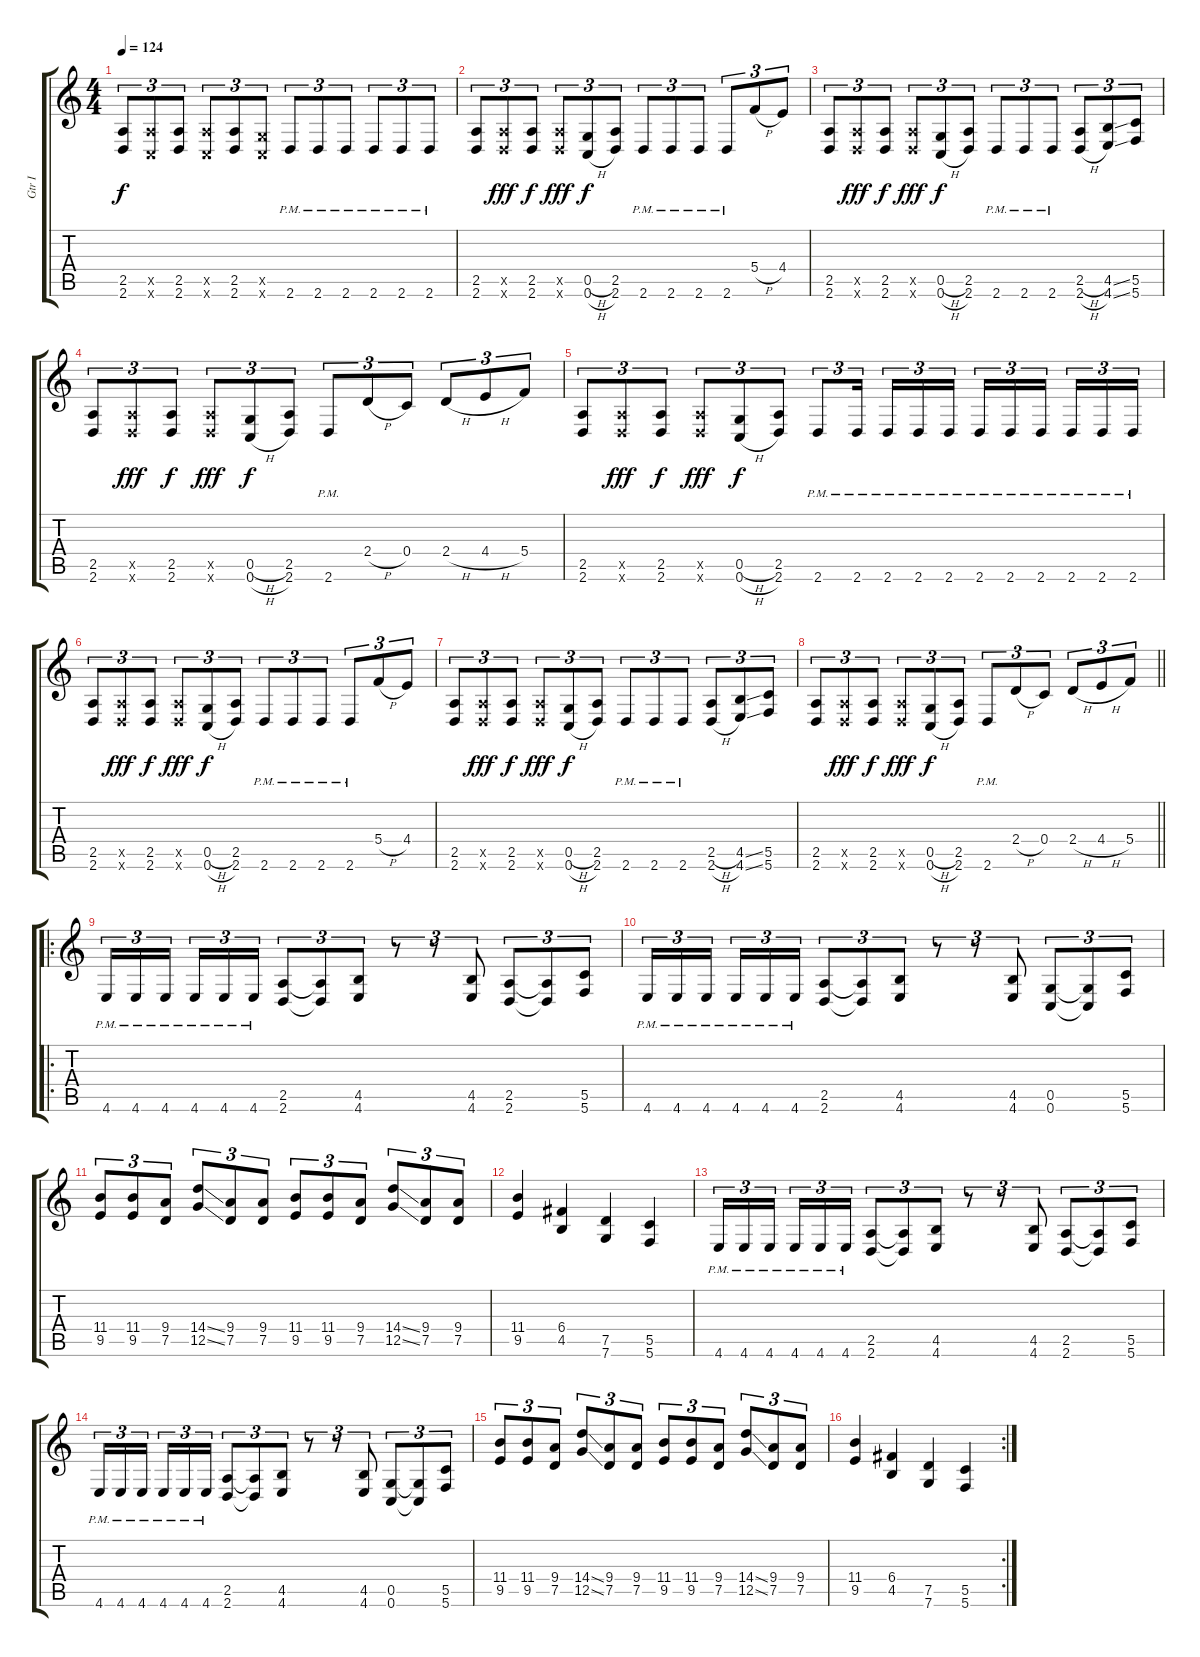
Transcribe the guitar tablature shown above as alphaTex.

\track ("Gtr I" "Gtr I") {instrument overdrivenguitar}
\staff {score tabs}
\tuning (D4 A3 F3 C3 G2 C2) {hide}
\ts (4 4)
\tempo 124
\clef g2
\ks c
(2.5 2.6).8{tu (3 2) dy f} (2.5{x} 0.6{x}).8{tu (3 2)} (2.5 2.6).8{tu (3 2)} (2.5{x} 0.6{x}).8{tu (3 2)} (2.5 2.6).8{tu (3 2)} (0.5{x} 0.6{x}).8{tu (3 2)} 2.6{pm}.8{tu (3 2)} 2.6{pm}.8{tu (3 2)} 2.6{pm}.8{tu (3 2)} 2.6{pm}.8{tu (3 2)} 2.6{pm}.8{tu (3 2)} 2.6{pm}.8{tu (3 2)} |
(2.5 2.6).8{tu (3 2)} (2.5{x} 2.6{x}).8{tu (3 2) dy fff} (2.5 2.6).8{tu (3 2) dy f} (2.5{x} 2.6{x}).8{tu (3 2) dy fff} (0.5{h} 0.6{h}).8{tu (3 2) dy f} (2.5 2.6).8{tu (3 2)} 2.6{pm}.8{tu (3 2)} 2.6{pm}.8{tu (3 2)} 2.6{pm}.8{tu (3 2)} 2.6{pm}.8{tu (3 2)} 5.4{h}.8{tu (3 2)} 4.4.8{tu (3 2)} |
(2.5 2.6).8{tu (3 2)} (2.5{x} 2.6{x}).8{tu (3 2) dy fff} (2.5 2.6).8{tu (3 2) dy f} (2.5{x} 2.6{x}).8{tu (3 2) dy fff} (0.5{h} 0.6{h}).8{tu (3 2) dy f} (2.5 2.6).8{tu (3 2)} 2.6{pm}.8{tu (3 2)} 2.6{pm}.8{tu (3 2)} 2.6{pm}.8{tu (3 2)} (2.5{h} 2.6{h}).8{tu (3 2)} (4.5{ss} 4.6{ss}).8{tu (3 2)} (5.5 5.6).8{tu (3 2)} |
(2.5 2.6).8{tu (3 2)} (2.5{x} 2.6{x}).8{tu (3 2) dy fff} (2.5 2.6).8{tu (3 2) dy f} (2.5{x} 2.6{x}).8{tu (3 2) dy fff} (0.5{h} 0.6{h}).8{tu (3 2) dy f} (2.5 2.6).8{tu (3 2)} 2.6{pm}.8{tu (3 2)} 2.4{h}.8{tu (3 2)} 0.4.8{tu (3 2)} 2.4{h}.8{tu (3 2)} 4.4{h}.8{tu (3 2)} 5.4.8{tu (3 2)} |
(2.5 2.6).8{tu (3 2)} (2.5{x} 2.6{x}).8{tu (3 2) dy fff} (2.5 2.6).8{tu (3 2) dy f} (2.5{x} 2.6{x}).8{tu (3 2) dy fff} (0.5{h} 0.6{h}).8{tu (3 2) dy f} (2.5 2.6).8{tu (3 2)} 2.6{pm}.8{tu (3 2)} 2.6{pm}.16{tu (3 2) beam splitsecondary} 2.6{pm}.16{tu (3 2)} 2.6{pm}.16{tu (3 2)} 2.6{pm}.16{tu (3 2)} 2.6{pm}.16{tu (3 2)} 2.6{pm}.16{tu (3 2)} 2.6{pm}.16{tu (3 2) beam splitsecondary} 2.6{pm}.16{tu (3 2)} 2.6{pm}.16{tu (3 2)} 2.6{pm}.16{tu (3 2)} |
(2.5 2.6).8{tu (3 2)} (2.5{x} 2.6{x}).8{tu (3 2) dy fff} (2.5 2.6).8{tu (3 2) dy f} (2.5{x} 2.6{x}).8{tu (3 2) dy fff} (0.5{h} 0.6{h}).8{tu (3 2) dy f} (2.5 2.6).8{tu (3 2)} 2.6{pm}.8{tu (3 2)} 2.6{pm}.8{tu (3 2)} 2.6{pm}.8{tu (3 2)} 2.6{pm}.8{tu (3 2)} 5.4{h}.8{tu (3 2)} 4.4.8{tu (3 2)} |
(2.5 2.6).8{tu (3 2)} (2.5{x} 2.6{x}).8{tu (3 2) dy fff} (2.5 2.6).8{tu (3 2) dy f} (2.5{x} 2.6{x}).8{tu (3 2) dy fff} (0.5{h} 0.6{h}).8{tu (3 2) dy f} (2.5 2.6).8{tu (3 2)} 2.6{pm}.8{tu (3 2)} 2.6{pm}.8{tu (3 2)} 2.6{pm}.8{tu (3 2)} (2.5{h} 2.6{h}).8{tu (3 2)} (4.5{ss} 4.6{ss}).8{tu (3 2)} (5.5 5.6).8{tu (3 2)} |
\barLineRight lightlight
(2.5 2.6).8{tu (3 2)} (2.5{x} 2.6{x}).8{tu (3 2) dy fff} (2.5 2.6).8{tu (3 2) dy f} (2.5{x} 2.6{x}).8{tu (3 2) dy fff} (0.5{h} 0.6{h}).8{tu (3 2) dy f} (2.5 2.6).8{tu (3 2)} 2.6{pm}.8{tu (3 2)} 2.4{h}.8{tu (3 2)} 0.4.8{tu (3 2)} 2.4{h}.8{tu (3 2)} 4.4{h}.8{tu (3 2)} 5.4.8{tu (3 2)} |
\ro
4.6{pm}.16{tu (3 2)} 4.6{pm}.16{tu (3 2)} 4.6{pm}.16{tu (3 2) beam splitsecondary} 4.6{pm}.16{tu (3 2)} 4.6{pm}.16{tu (3 2)} 4.6{pm}.16{tu (3 2)} (2.5 2.6).8{tu (3 2)} (2.5{t} 2.6{t}).8{tu (3 2)} (4.5 4.6).8{tu (3 2)} r.8{tu (3 2)} r.8{tu (3 2)} (4.5 4.6).8{tu (3 2)} (2.5 2.6).8{tu (3 2)} (2.5{t} 2.6{t}).8{tu (3 2)} (5.5 5.6).8{tu (3 2)} |
4.6{pm}.16{tu (3 2)} 4.6{pm}.16{tu (3 2)} 4.6{pm}.16{tu (3 2) beam splitsecondary} 4.6{pm}.16{tu (3 2)} 4.6{pm}.16{tu (3 2)} 4.6{pm}.16{tu (3 2)} (2.5 2.6).8{tu (3 2)} (2.5{t} 2.6{t}).8{tu (3 2)} (4.5 4.6).8{tu (3 2)} r.8{tu (3 2)} r.8{tu (3 2)} (4.5 4.6).8{tu (3 2)} (0.5 0.6).8{tu (3 2)} (0.5{t} 0.6{t}).8{tu (3 2)} (5.5 5.6).8{tu (3 2)} |
(11.4 9.5).8{tu (3 2)} (11.4 9.5).8{tu (3 2)} (9.4 7.5).8{tu (3 2)} (14.4{ss} 12.5{ss}).8{tu (3 2)} (9.4 7.5).8{tu (3 2)} (9.4 7.5).8{tu (3 2)} (11.4 9.5).8{tu (3 2)} (11.4 9.5).8{tu (3 2)} (9.4 7.5).8{tu (3 2)} (14.4{ss} 12.5{ss}).8{tu (3 2)} (9.4 7.5).8{tu (3 2)} (9.4 7.5).8{tu (3 2)} |
(11.4 9.5).4 (6.4 4.5).4 (7.5 7.6).4 (5.5 5.6).4 |
4.6{pm}.16{tu (3 2)} 4.6{pm}.16{tu (3 2)} 4.6{pm}.16{tu (3 2) beam splitsecondary} 4.6{pm}.16{tu (3 2)} 4.6{pm}.16{tu (3 2)} 4.6{pm}.16{tu (3 2)} (2.5 2.6).8{tu (3 2)} (2.5{t} 2.6{t}).8{tu (3 2)} (4.5 4.6).8{tu (3 2)} r.8{tu (3 2)} r.8{tu (3 2)} (4.5 4.6).8{tu (3 2)} (2.5 2.6).8{tu (3 2)} (2.5{t} 2.6{t}).8{tu (3 2)} (5.5 5.6).8{tu (3 2)} |
4.6{pm}.16{tu (3 2)} 4.6{pm}.16{tu (3 2)} 4.6{pm}.16{tu (3 2) beam splitsecondary} 4.6{pm}.16{tu (3 2)} 4.6{pm}.16{tu (3 2)} 4.6{pm}.16{tu (3 2)} (2.5 2.6).8{tu (3 2)} (2.5{t} 2.6{t}).8{tu (3 2)} (4.5 4.6).8{tu (3 2)} r.8{tu (3 2)} r.8{tu (3 2)} (4.5 4.6).8{tu (3 2)} (0.5 0.6).8{tu (3 2)} (0.5{t} 0.6{t}).8{tu (3 2)} (5.5 5.6).8{tu (3 2)} |
(11.4 9.5).8{tu (3 2)} (11.4 9.5).8{tu (3 2)} (9.4 7.5).8{tu (3 2)} (14.4{ss} 12.5{ss}).8{tu (3 2)} (9.4 7.5).8{tu (3 2)} (9.4 7.5).8{tu (3 2)} (11.4 9.5).8{tu (3 2)} (11.4 9.5).8{tu (3 2)} (9.4 7.5).8{tu (3 2)} (14.4{ss} 12.5{ss}).8{tu (3 2)} (9.4 7.5).8{tu (3 2)} (9.4 7.5).8{tu (3 2)} |
\rc 2
(11.4 9.5).4 (6.4 4.5).4 (7.5 7.6).4 (5.5 5.6).4
